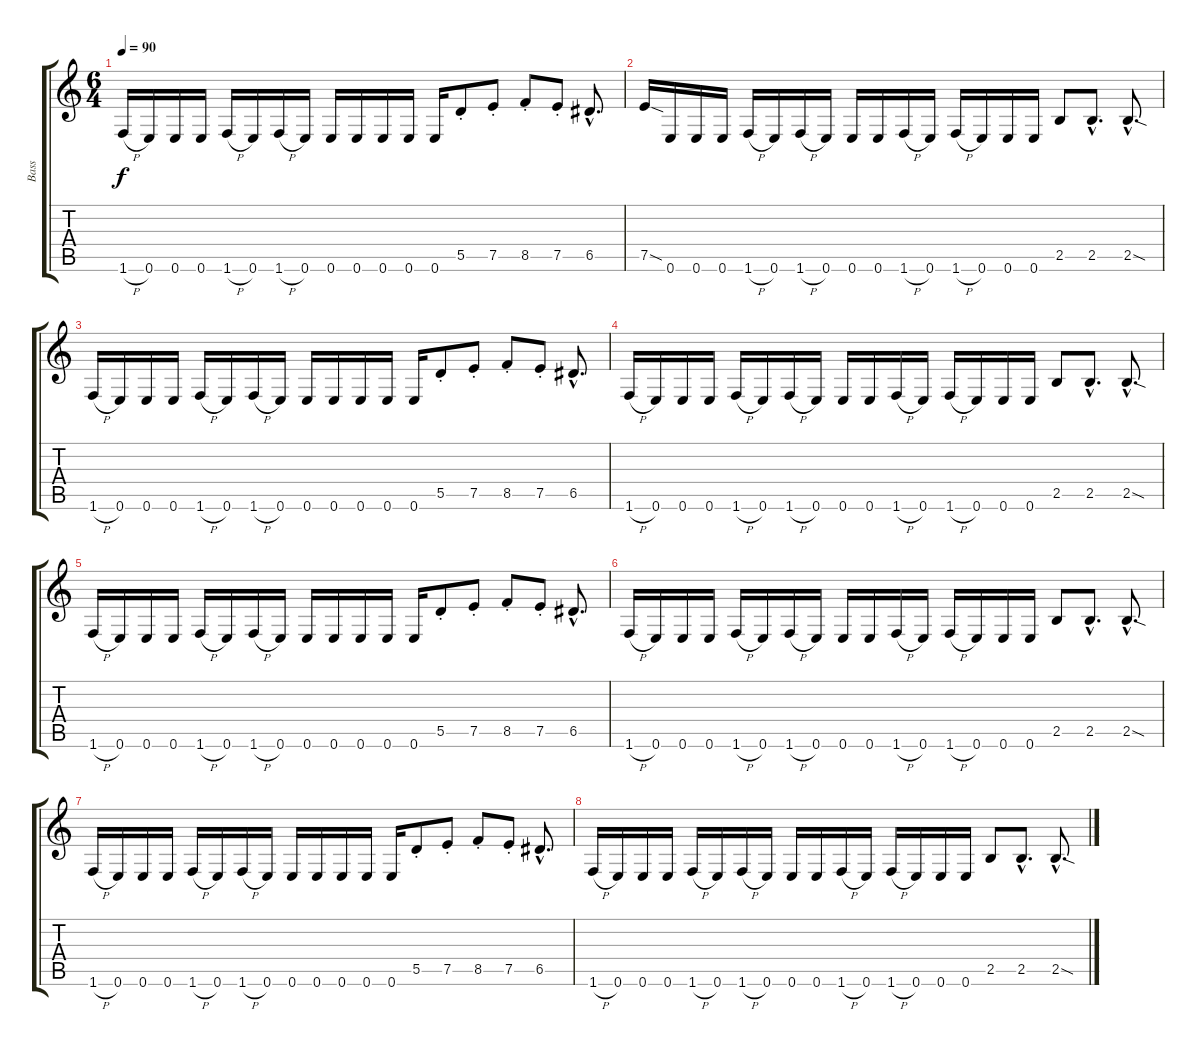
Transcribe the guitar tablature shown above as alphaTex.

\track ("Bass" "Bass") {instrument electricbassfinger}
\staff {score tabs}
\tuning (E4 B3 G3 D3 A2 E2) {hide}
\ts (6 4)
\tempo 90
\clef g2
\ks c
1.6{h}.16{dy f} 0.6.16 0.6.16 0.6.16 1.6{h}.16 0.6.16 1.6{h}.16 0.6.16 0.6.16 0.6.16 0.6.16 0.6.16 0.6.16 5.5{st}.8 7.5{st}.8 8.5{st}.8 7.5{st}.8 6.5{hac}.8{d} |
7.5{sod}.16 0.6.16 0.6.16 0.6.16 1.6{h}.16 0.6.16 1.6{h}.16 0.6.16 0.6.16 0.6.16 1.6{h}.16 0.6.16 1.6{h}.16 0.6.16 0.6.16 0.6.16 2.5.8 2.5{hac}.8{d} 2.5{sod hac}.8{d} |
1.6{h}.16 0.6.16 0.6.16 0.6.16 1.6{h}.16 0.6.16 1.6{h}.16 0.6.16 0.6.16 0.6.16 0.6.16 0.6.16 0.6.16 5.5{st}.8 7.5{st}.8 8.5{st}.8 7.5{st}.8 6.5{hac}.8{d} |
1.6{h}.16 0.6.16 0.6.16 0.6.16 1.6{h}.16 0.6.16 1.6{h}.16 0.6.16 0.6.16 0.6.16 1.6{h}.16 0.6.16 1.6{h}.16 0.6.16 0.6.16 0.6.16 2.5.8 2.5{hac}.8{d} 2.5{sod hac}.8{d} |
1.6{h}.16 0.6.16 0.6.16 0.6.16 1.6{h}.16 0.6.16 1.6{h}.16 0.6.16 0.6.16 0.6.16 0.6.16 0.6.16 0.6.16 5.5{st}.8 7.5{st}.8 8.5{st}.8 7.5{st}.8 6.5{hac}.8{d} |
1.6{h}.16 0.6.16 0.6.16 0.6.16 1.6{h}.16 0.6.16 1.6{h}.16 0.6.16 0.6.16 0.6.16 1.6{h}.16 0.6.16 1.6{h}.16 0.6.16 0.6.16 0.6.16 2.5.8 2.5{hac}.8{d} 2.5{sod hac}.8{d} |
1.6{h}.16 0.6.16 0.6.16 0.6.16 1.6{h}.16 0.6.16 1.6{h}.16 0.6.16 0.6.16 0.6.16 0.6.16 0.6.16 0.6.16 5.5{st}.8 7.5{st}.8 8.5{st}.8 7.5{st}.8 6.5{hac}.8{d} |
1.6{h}.16 0.6.16 0.6.16 0.6.16 1.6{h}.16 0.6.16 1.6{h}.16 0.6.16 0.6.16 0.6.16 1.6{h}.16 0.6.16 1.6{h}.16 0.6.16 0.6.16 0.6.16 2.5.8 2.5{hac}.8{d} 2.5{sod hac}.8{d}
